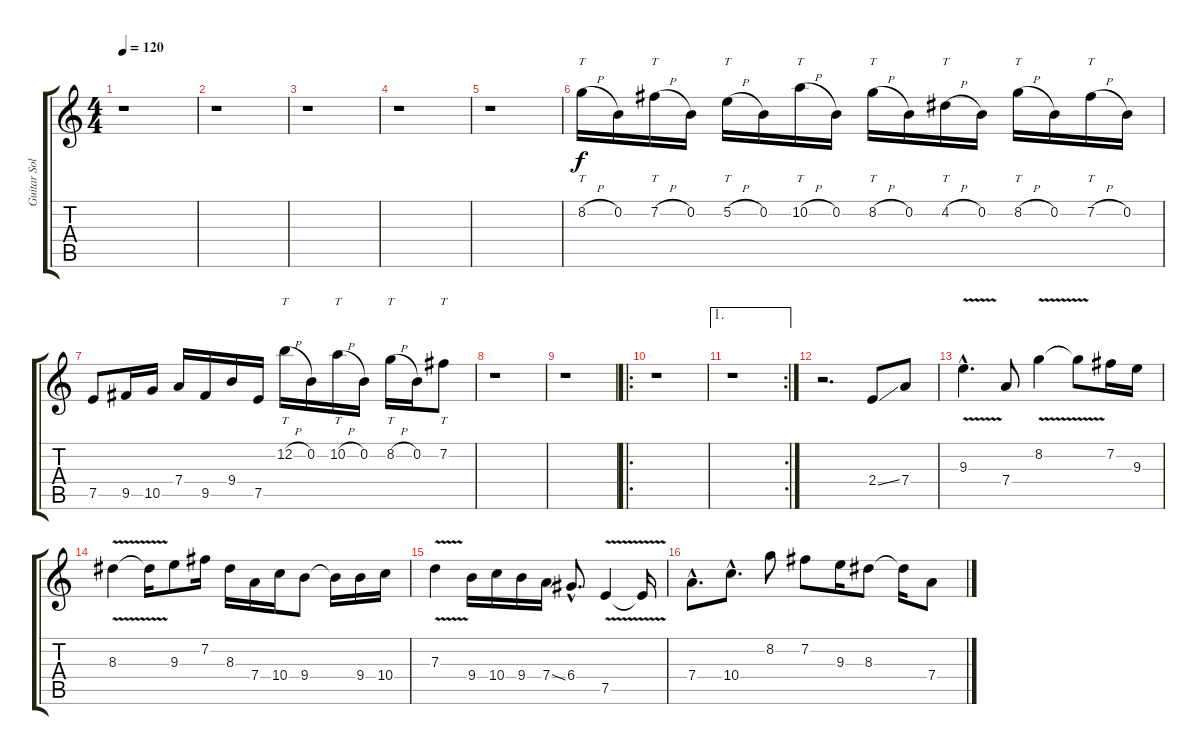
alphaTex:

\track ("Guitar Solo" "Guitar Sol") {instrument overdrivenguitar}
\staff {score tabs}
\tuning (E4 B3 G3 D3 A2 E2) {hide}
\ts (4 4)
\tempo 120
\clef g2
\ks c
r.1{dy f instrument overdrivenguitar} |
r.1 |
r.1 |
r.1 |
r.1 |
8.2{h}.16{tt} 0.2.16 7.2{h}.16{tt} 0.2.16 5.2{h}.16{tt} 0.2.16 10.2{h}.16{tt} 0.2.16 8.2{h}.16{tt} 0.2.16 4.2{h}.16{tt} 0.2.16 8.2{h}.16{tt} 0.2.16 7.2{h}.16{tt} 0.2.16 |
7.5.8 9.5.16 10.5.16 7.4.16 9.5.16 9.4.16 7.5.16 12.2{h}.16{tt} 0.2.16 10.2{h}.16{tt} 0.2.16 8.2{h}.16{tt} 0.2.16 7.2.8{tt} |
r.1 |
r.1 |
\ro
r.1 |
\ae 1
\rc 2
r.1 |
r.2{d} 2.4{ss}.8 7.4.8 |
9.3{v hac}.4{d} 7.4.8 8.2{v}.4 8.2{t}.8 7.2.16 9.3.16 |
8.3{v}.4 8.3{t}.16 9.3.8 7.2.16 8.3.16 7.4.16 10.4.16 9.4.8 9.4{t}.16 9.4.16 10.4.16 |
7.3{v}.4 9.4.16 10.4.16 9.4.16 7.4{ss}.16 6.4{hac}.8{d} 7.5{v}.4 7.5{t}.16 |
7.4{hac}.8{d} 10.4{hac}.8{d} 8.2.8 7.2.8 9.3.16 8.3.8 8.3{t}.16 7.4.8
